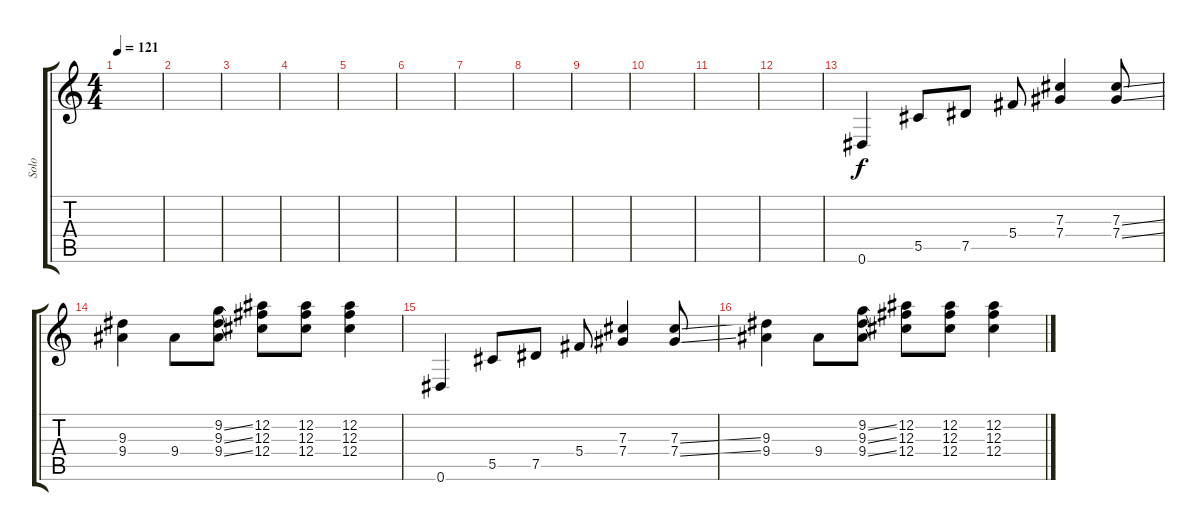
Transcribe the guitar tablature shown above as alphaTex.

\track ("Solo" "Solo") {instrument acousticguitarsteel}
\staff {score tabs}
\tuning (Eb4 Bb3 Gb3 Db3 Ab2 Eb2) {hide}
\ts (4 4)
\tempo 121
\clef g2
\ks c
|
|
|
|
|
|
|
|
|
|
|
|
0.6.4 5.5.8 7.5.8 5.4.8 (7.3 7.4).4 (7.3{ss} 7.4{ss}).8 |
(9.3 9.4).4 9.4.8 (9.2{ss} 9.3{ss} 9.4{ss}).8 (12.2 12.3 12.4).8 (12.2 12.3 12.4).8 (12.2 12.3 12.4).4 |
0.6.4 5.5.8 7.5.8 5.4.8 (7.3 7.4).4 (7.3{ss} 7.4{ss}).8 |
(9.3 9.4).4 9.4.8 (9.2{ss} 9.3{ss} 9.4{ss}).8 (12.2 12.3 12.4).8 (12.2 12.3 12.4).8 (12.2 12.3 12.4).4
